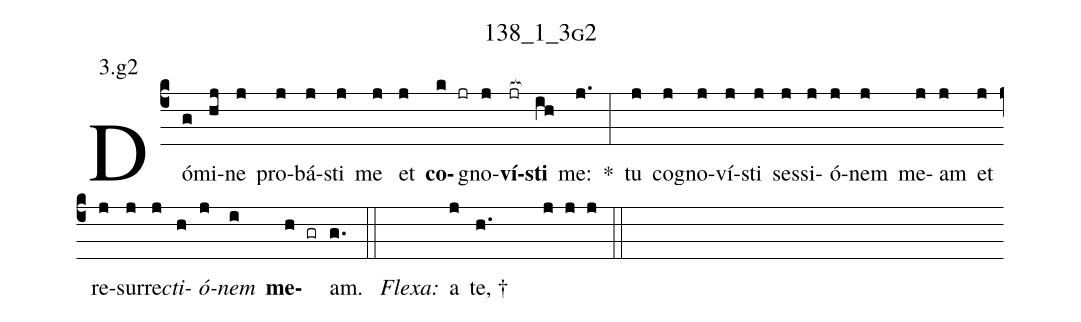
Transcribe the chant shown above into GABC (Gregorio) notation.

name: 138_1_3g2;
annotation: 3.g2;
%%
(c4)Dó(g)mi(hj)ne(j) pro(j)bá(j)sti(j) me(j) et(j) <b>co</b>(k jr)gno(j)<b>ví</b>(jr[ocb:1{])<b>sti</b>(ih[ocb:0}]) me:(j.) *(:) tu(j) co(j)gno(j)ví(j)sti(j) ses(j)si(j)ó(j)nem(j) me(j)am(j) et(j) re(j)sur(j)re(j)<i>cti</i>(h)<i>ó</i>(j)<i>nem</i>(i) <b>me</b>(h gr)am.(g.) (::) <nlba> <i>Flexa:</i>(////)  a(j) te, †</nlba>(h. ////  j j j)  (::)
